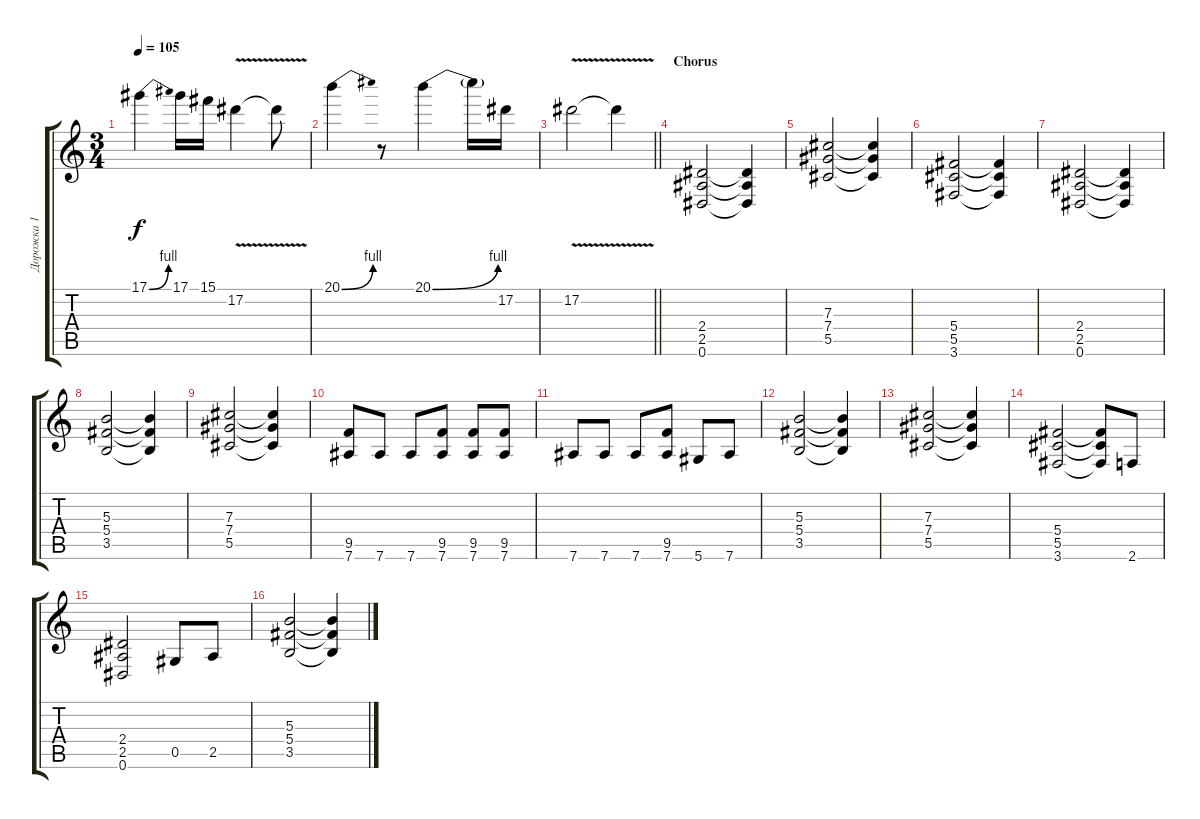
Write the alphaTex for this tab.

\track ("Дорожка 1" "Дорожка 1") {instrument overdrivenguitar}
\staff {score tabs}
\tuning (Eb4 Bb3 Gb3 Db3 Ab2 Eb2) {hide}
\ts (3 4)
\tempo 105
\clef g2
\ks c
17.1{be (bend 0 0 60 4)}.4{dy f} 17.1.16 15.1.16 17.2{v}.4 17.2{t}.8 |
20.1{be (bend 0 0 60 4)}.4 r.8 20.1{be (bend 0 0 60 4)}.4 20.1{t}.16 17.2.16 |
\barLineRight lightlight
17.2{v}.2 17.2{t}.4 |
\section ("" "Chorus")
(2.4 2.5 0.6).2 (2.4{t} 2.5{t} 0.6{t}).4 |
(7.3 7.4 5.5).2 (7.3{t} 7.4{t} 5.5{t}).4 |
(5.4 5.5 3.6).2 (5.4{t} 5.5{t} 3.6{t}).4 |
(2.4 2.5 0.6).2 (2.4{t} 2.5{t} 0.6{t}).4 |
(5.3 5.4 3.5).2 (5.3{t} 5.4{t} 3.5{t}).4 |
(7.3 7.4 5.5).2 (7.3{t} 7.4{t} 5.5{t}).4 |
(9.5 7.6).8 7.6.8 7.6.8 (9.5 7.6).8 (9.5 7.6).8 (9.5 7.6).8 |
7.6.8 7.6.8 7.6.8 (9.5 7.6).8 5.6.8 7.6.8 |
(5.3 5.4 3.5).2 (5.3{t} 5.4{t} 3.5{t}).4 |
(7.3 7.4 5.5).2 (7.3{t} 7.4{t} 5.5{t}).4 |
(5.4 5.5 3.6).2 (5.4{t} 5.5{t} 3.6{t}).8 2.6.8 |
(2.4 2.5 0.6).2 0.5.8 2.5.8 |
(5.3 5.4 3.5).2 (5.3{t} 5.4{t} 3.5{t}).4
